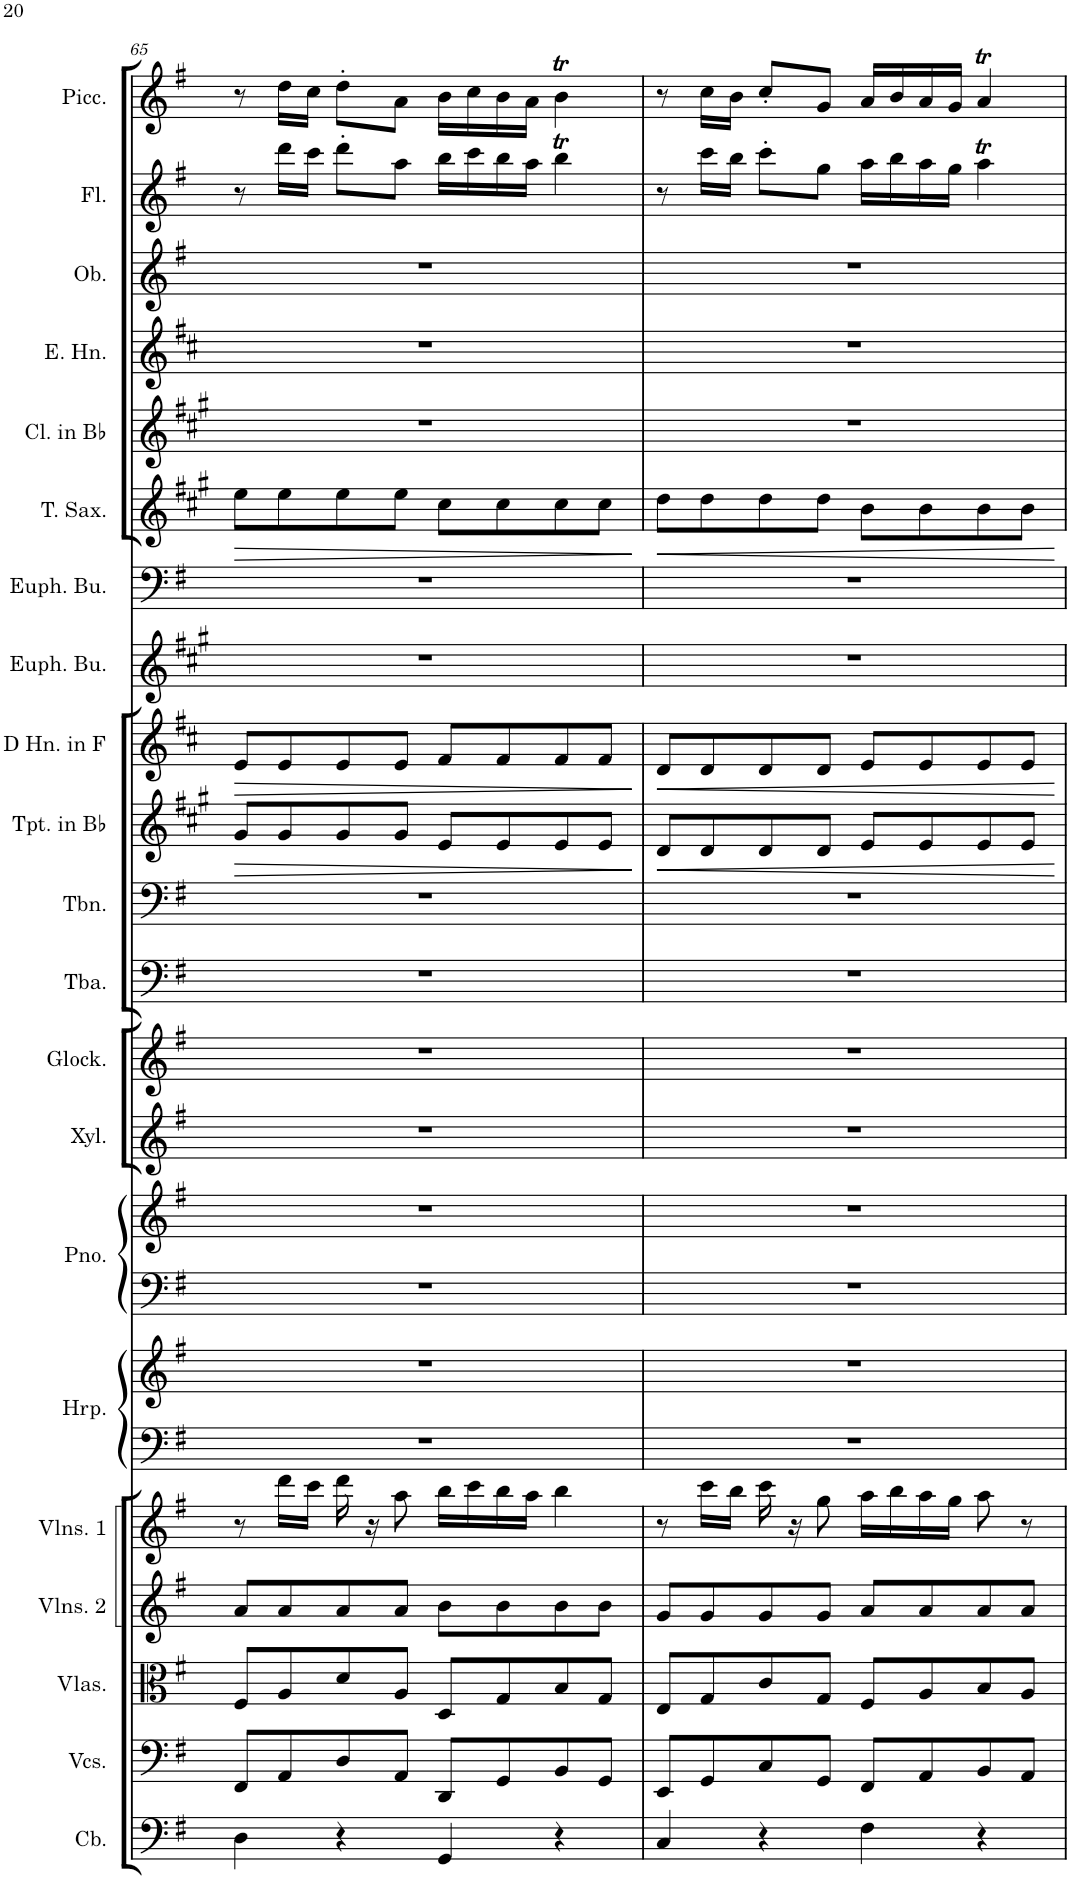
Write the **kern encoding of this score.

**kern	**kern	**kern	**kern	**kern	**kern	**kern	**kern	**kern	**kern	**kern	**kern	**kern	**kern	**dynam	**kern	**dynam	**kern	**kern	**kern	**dynam	**kern	**kern	**kern	**kern	**kern
*part21	*part20	*part19	*part18	*part17	*part16	*part16	*part15	*part15	*part14	*part13	*part12	*part11	*part10	*part10	*part9	*part9	*part8	*part7	*part6	*part6	*part5	*part4	*part3	*part2	*part1
*staff23	*staff22	*staff21	*staff20	*staff19	*staff18	*staff17	*staff16	*staff15	*staff14	*staff13	*staff12	*staff11	*staff10	*staff10	*staff9	*staff9	*staff8	*staff7	*staff6	*staff6	*staff5	*staff4	*staff3	*staff2	*staff1
*I"Contrabass	*I"Violoncellos	*I"Violas	*I"Violins 2	*I"Violins 1	*I"Harp	*	*I"Grand Piano	*	*I"Xylophone	*I"Glockenspiel	*I"Tuba	*I"Trombone	*I"Trumpet in Bb	*	*I"Horn in F	*	*I"Euphonium	*I"Euphonium	*I"Tenor Saxophone	*	*I"Clarinet in Bb	*I"English Horn	*I"Oboe	*I"Flute	*I"Piccolo
*I'Cb.	*I'Vcs.	*I'Vlas.	*I'Vlns. 2	*I'Vlns. 1	*I'Hrp.	*	*I'Pno.	*	*I'Xyl.	*I'Glock.	*I'Tba.	*I'Tbn.	*I'Tpt. in Bb	*	*	*	*	*	*I'T. Sax.	*	*I'Cl. in Bb	*I'E. Hn.	*I'Ob.	*I'Fl.	*I'Picc.
!!LO:PB:g=z
*clefF4	*clefF4	*clefC3	*clefG2	*clefG2	*clefF4	*clefG2	*clefF4	*clefG2	*clefG2	*clefG2	*clefF4	*clefF4	*clefG2	*	*clefG2	*	*clefG2	*clefF4	*clefG2	*	*clefG2	*clefG2	*clefG2	*clefG2	*clefG2
*Trd7c12	*	*	*	*	*	*	*	*	*Trd-7c-12	*Trd-14c-24	*	*	*Trd1c2	*	*Trd4c7	*	*Trd8c14	*	*Trd8c14	*	*Trd1c2	*Trd4c7	*	*	*Trd-7c-12
*k[f#]	*k[f#]	*k[f#]	*k[f#]	*k[f#]	*k[f#]	*k[f#]	*k[f#]	*k[f#]	*k[f#]	*k[f#]	*k[f#]	*k[f#]	*k[f#c#g#]	*	*k[f#c#]	*	*k[f#c#g#]	*k[f#]	*k[f#c#g#]	*	*k[f#c#g#]	*k[f#c#]	*k[f#]	*k[f#]	*k[f#]
*M4/4	*M4/4	*M4/4	*M4/4	*M4/4	*M4/4	*M4/4	*M4/4	*M4/4	*M4/4	*M4/4	*M4/4	*M4/4	*M4/4	*	*M4/4	*	*M4/4	*M4/4	*M4/4	*	*M4/4	*M4/4	*M4/4	*M4/4	*M4/4
=65	=65	=65	=65	=65	=65	=65	=65	=65	=65	=65	=65	=65	=65	=65	=65	=65	=65	=65	=65	=65	=65	=65	=65	=65	=65
!	!	!	!	!	!	!	!	!	!	!	!	!	!	!LO:HP:b	!	!LO:HP:b	!	!	!	!LO:HP:b	!	!	!	!	!
4D\	8FF#/L	8F#/L	8a/L	8r	1r	1r	1r	1r	1r	1r	1r	1r	8g#/L	>	8e/L	>	1r	1r	8ee\L	>	1r	1r	1r	8r	8r
.	8AA/	8A/	8a/	16ddd\LL	.	.	.	.	.	.	.	.	8g#/	.	8e/	.	.	.	8ee\	.	.	.	.	16ddd\LL	16dd\LL
.	.	.	.	16ccc\JJ	.	.	.	.	.	.	.	.	.	.	.	.	.	.	.	.	.	.	.	16ccc\JJ	16cc\JJ
4r	8D/	8d/	8a/	16ddd\	.	.	.	.	.	.	.	.	8g#/	.	8e/	.	.	.	8ee\	.	.	.	.	8ddd'\L	8dd'\L
.	.	.	.	16r	.	.	.	.	.	.	.	.	.	.	.	.	.	.	.	.	.	.	.	.	.
.	8AA/J	8A/J	8a/J	8aa\	.	.	.	.	.	.	.	.	8g#/J	.	8e/J	.	.	.	8ee\J	.	.	.	.	8aa\J	8a\J
4GG/	8DD/L	8D/L	8b\L	16bb\LL	.	.	.	.	.	.	.	.	8e/L	.	8f#/L	.	.	.	8cc#\L	.	.	.	.	16bb\LL	16b\LL
.	.	.	.	16ccc\	.	.	.	.	.	.	.	.	.	.	.	.	.	.	.	.	.	.	.	16ccc\	16cc\
.	8GG/	8G/	8b\	16bb\	.	.	.	.	.	.	.	.	8e/	.	8f#/	.	.	.	8cc#\	.	.	.	.	16bb\	16b\
.	.	.	.	16aa\JJ	.	.	.	.	.	.	.	.	.	.	.	.	.	.	.	.	.	.	.	16aa\JJ	16a\JJ
4r	8BB/	8B/	8b\	4bb\	.	.	.	.	.	.	.	.	8e/	.	8f#/	.	.	.	8cc#\	.	.	.	.	4bbt\	4bt\
.	8GG/J	8G/J	8b\J	.	.	.	.	.	.	.	.	.	8e/J	.	8f#/J	.	.	.	8cc#\J	.	.	.	.	.	.
.	.	.	.	.	.	.	.	.	.	.	.	.	.	]	.	]	.	.	.	]	.	.	.	.	.
=66	=66	=66	=66	=66	=66	=66	=66	=66	=66	=66	=66	=66	=66	=66	=66	=66	=66	=66	=66	=66	=66	=66	=66	=66	=66
!	!	!	!	!	!	!	!	!	!	!	!	!	!	!LO:HP:b	!	!LO:HP:b	!	!	!	!LO:HP:b	!	!	!	!	!
4C/	8EE/L	8E/L	8g/L	8r	1r	1r	1r	1r	1r	1r	1r	1r	8d/L	<	8d/L	<	1r	1r	8dd\L	<	1r	1r	1r	8r	8r
.	8GG/	8G/	8g/	16ccc\LL	.	.	.	.	.	.	.	.	8d/	.	8d/	.	.	.	8dd\	.	.	.	.	16ccc\LL	16cc\LL
.	.	.	.	16bb\JJ	.	.	.	.	.	.	.	.	.	.	.	.	.	.	.	.	.	.	.	16bb\JJ	16b\JJ
4r	8C/	8c/	8g/	16ccc\	.	.	.	.	.	.	.	.	8d/	.	8d/	.	.	.	8dd\	.	.	.	.	8ccc'\L	8cc'/L
.	.	.	.	16r	.	.	.	.	.	.	.	.	.	.	.	.	.	.	.	.	.	.	.	.	.
.	8GG/J	8G/J	8g/J	8gg\	.	.	.	.	.	.	.	.	8d/J	.	8d/J	.	.	.	8dd\J	.	.	.	.	8gg\J	8g/J
4F#\	8FF#/L	8F#/L	8a/L	16aa\LL	.	.	.	.	.	.	.	.	8e/L	.	8e/L	.	.	.	8b\L	.	.	.	.	16aa\LL	16a/LL
.	.	.	.	16bb\	.	.	.	.	.	.	.	.	.	.	.	.	.	.	.	.	.	.	.	16bb\	16b/
.	8AA/	8A/	8a/	16aa\	.	.	.	.	.	.	.	.	8e/	.	8e/	.	.	.	8b\	.	.	.	.	16aa\	16a/
.	.	.	.	16gg\JJ	.	.	.	.	.	.	.	.	.	.	.	.	.	.	.	.	.	.	.	16gg\JJ	16g/JJ
4r	8BB/	8B/	8a/	8aa\	.	.	.	.	.	.	.	.	8e/	.	8e/	.	.	.	8b\	.	.	.	.	4aaT\	4aT/
.	8AA/J	8A/J	8a/J	8r	.	.	.	.	.	.	.	.	8e/J	.	8e/J	.	.	.	8b\J	.	.	.	.	.	.
.	.	.	.	.	.	.	.	.	.	.	.	.	.	[	.	[	.	.	.	[	.	.	.	.	.
=	=	=	=	=	=	=	=	=	=	=	=	=	=	=	=	=	=	=	=	=	=	=	=	=	=
*-	*-	*-	*-	*-	*-	*-	*-	*-	*-	*-	*-	*-	*-	*-	*-	*-	*-	*-	*-	*-	*-	*-	*-	*-	*-
